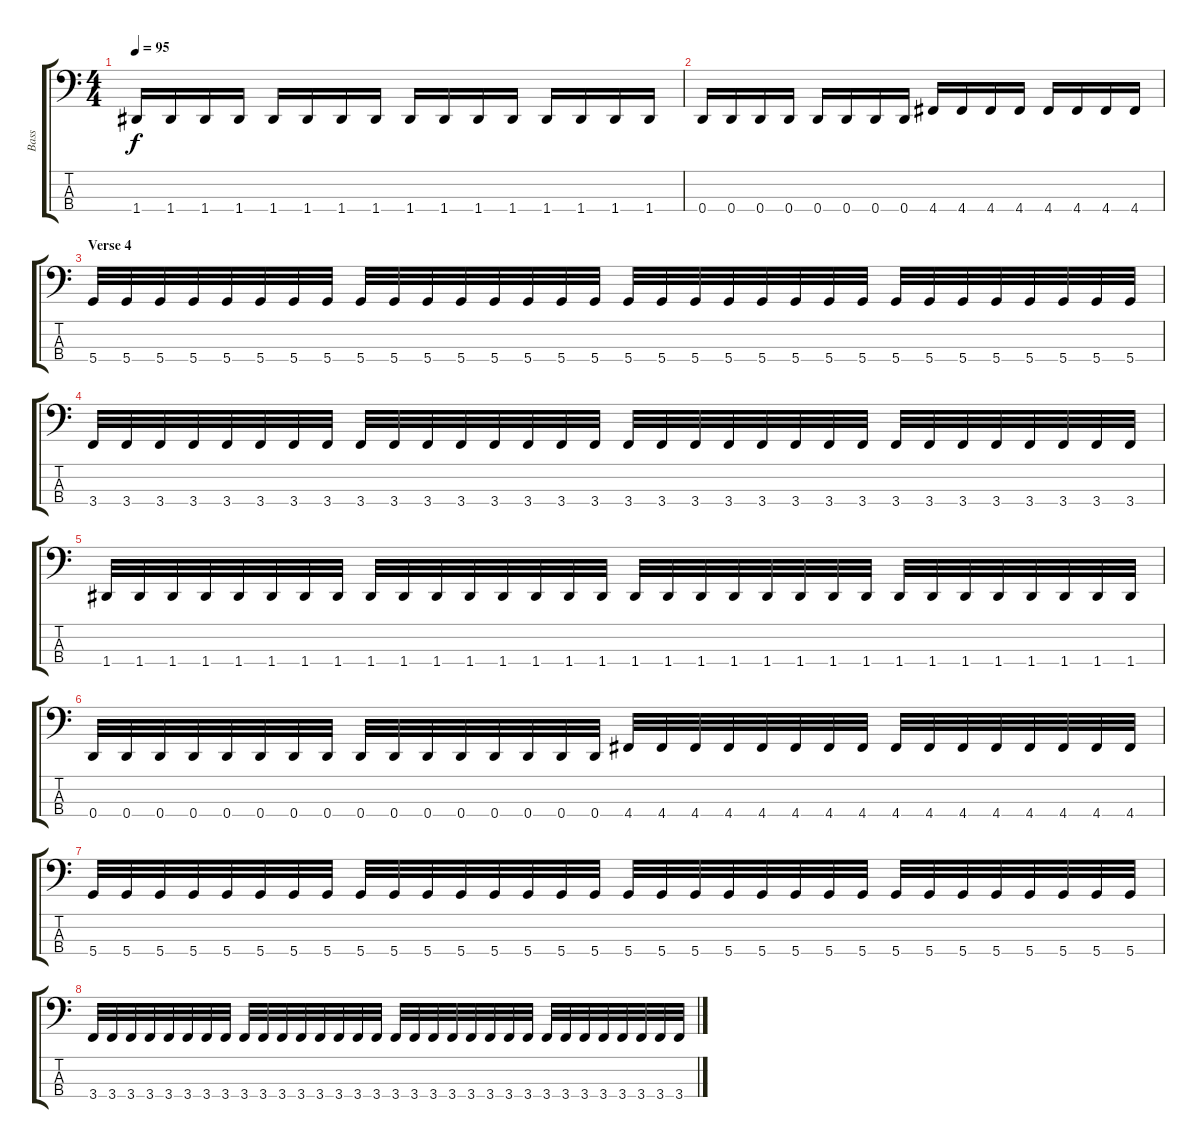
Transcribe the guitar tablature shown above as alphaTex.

\track ("Bass" "Bass") {instrument electricbasspick}
\staff {score tabs}
\tuning (F2 C2 G1 D1) {hide}
\ts (4 4)
\tempo 95
\clef f4
\ks c
1.4.16{dy f} 1.4.16 1.4.16 1.4.16 1.4.16 1.4.16 1.4.16 1.4.16 1.4.16 1.4.16 1.4.16 1.4.16 1.4.16 1.4.16 1.4.16 1.4.16 |
0.4.16 0.4.16 0.4.16 0.4.16 0.4.16 0.4.16 0.4.16 0.4.16 4.4.16 4.4.16 4.4.16 4.4.16 4.4.16 4.4.16 4.4.16 4.4.16 |
\section ("" "Verse 4")
5.4.32 5.4.32 5.4.32 5.4.32 5.4.32 5.4.32 5.4.32 5.4.32 5.4.32 5.4.32 5.4.32 5.4.32 5.4.32 5.4.32 5.4.32 5.4.32 5.4.32 5.4.32 5.4.32 5.4.32 5.4.32 5.4.32 5.4.32 5.4.32 5.4.32 5.4.32 5.4.32 5.4.32 5.4.32 5.4.32 5.4.32 5.4.32 |
3.4.32 3.4.32 3.4.32 3.4.32 3.4.32 3.4.32 3.4.32 3.4.32 3.4.32 3.4.32 3.4.32 3.4.32 3.4.32 3.4.32 3.4.32 3.4.32 3.4.32 3.4.32 3.4.32 3.4.32 3.4.32 3.4.32 3.4.32 3.4.32 3.4.32 3.4.32 3.4.32 3.4.32 3.4.32 3.4.32 3.4.32 3.4.32 |
1.4.32 1.4.32 1.4.32 1.4.32 1.4.32 1.4.32 1.4.32 1.4.32 1.4.32 1.4.32 1.4.32 1.4.32 1.4.32 1.4.32 1.4.32 1.4.32 1.4.32 1.4.32 1.4.32 1.4.32 1.4.32 1.4.32 1.4.32 1.4.32 1.4.32 1.4.32 1.4.32 1.4.32 1.4.32 1.4.32 1.4.32 1.4.32 |
0.4.32 0.4.32 0.4.32 0.4.32 0.4.32 0.4.32 0.4.32 0.4.32 0.4.32 0.4.32 0.4.32 0.4.32 0.4.32 0.4.32 0.4.32 0.4.32 4.4.32 4.4.32 4.4.32 4.4.32 4.4.32 4.4.32 4.4.32 4.4.32 4.4.32 4.4.32 4.4.32 4.4.32 4.4.32 4.4.32 4.4.32 4.4.32 |
5.4.32 5.4.32 5.4.32 5.4.32 5.4.32 5.4.32 5.4.32 5.4.32 5.4.32 5.4.32 5.4.32 5.4.32 5.4.32 5.4.32 5.4.32 5.4.32 5.4.32 5.4.32 5.4.32 5.4.32 5.4.32 5.4.32 5.4.32 5.4.32 5.4.32 5.4.32 5.4.32 5.4.32 5.4.32 5.4.32 5.4.32 5.4.32 |
3.4.32 3.4.32 3.4.32 3.4.32 3.4.32 3.4.32 3.4.32 3.4.32 3.4.32 3.4.32 3.4.32 3.4.32 3.4.32 3.4.32 3.4.32 3.4.32 3.4.32 3.4.32 3.4.32 3.4.32 3.4.32 3.4.32 3.4.32 3.4.32 3.4.32 3.4.32 3.4.32 3.4.32 3.4.32 3.4.32 3.4.32 3.4.32
